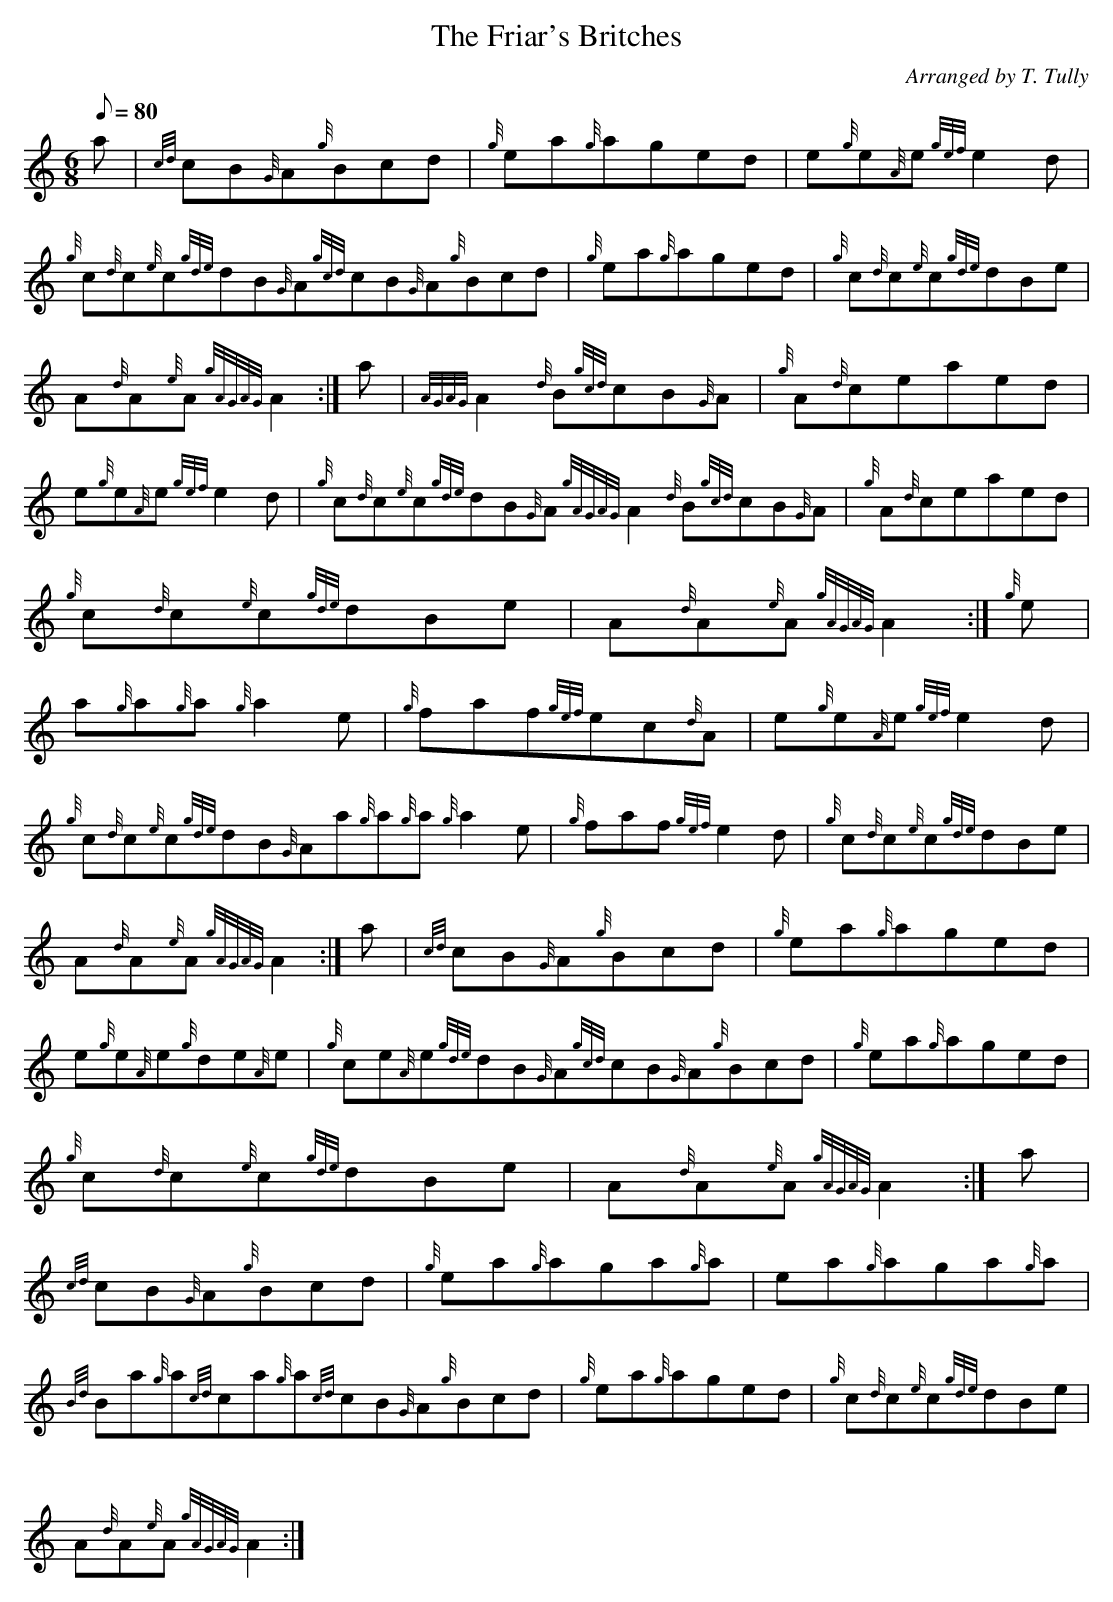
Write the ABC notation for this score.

X:1
T:The Friar's Britches
M:6/8
L:1/8
Q:80
C:Arranged by T. Tully
K:HP
a | \
{cd}cB{G}A{g}Bcd | \
{g}ea{g}aged | \
e{g}e{A}e{gef}e2d |
{g}c{d}c{e}c{gde}dB{G}A{gcd}cB{G}A{g}Bcd | \
{g}ea{g}aged | \
{g}c{d}c{e}c{gde}dBe |
A{d}A{e}A{gAGAG}A2 :| \
a | \
{AGAG}A2{d}B{gcd}cB{G}A | \
{g}A{d}ceaed |
e{g}e{A}e{gef}e2d | \
{g}c{d}c{e}c{gde}dB{G}A{gAGAG}A2{d}B{gcd}cB{G}A | \
{g}A{d}ceaed |
{g}c{d}c{e}c{gde}dBe | \
A{d}A{e}A{gAGAG}A2 :| \
{g}e |
a{g}a{g}a{g}a2e | \
{g}faf{gef}ec{d}A | \
e{g}e{A}e{gef}e2d |
{g}c{d}c{e}c{gde}dB{G}Aa{g}a{g}a{g}a2e | \
{g}faf{gef}e2d | \
{g}c{d}c{e}c{gde}dBe |
A{d}A{e}A{gAGAG}A2 :| \
a | \
{cd}cB{G}A{g}Bcd | \
{g}ea{g}aged |
e{g}e{A}e{g}de{A}e | \
{g}ce{A}e{gde}dB{G}A{gcd}cB{G}A{g}Bcd | \
{g}ea{g}aged |
{g}c{d}c{e}c{gde}dBe | \
A{d}A{e}A{gAGAG}A2 :| \
a |
{cd}cB{G}A{g}Bcd | \
{g}ea{g}aga{g}a | \
ea{g}aga{g}a |
{Bd}Ba{g}a{cd}ca{g}a{cd}cB{G}A{g}Bcd | \
{g}ea{g}aged | \
{g}c{d}c{e}c{gde}dBe |
A{d}A{e}A{gAGAG}A2 :|
